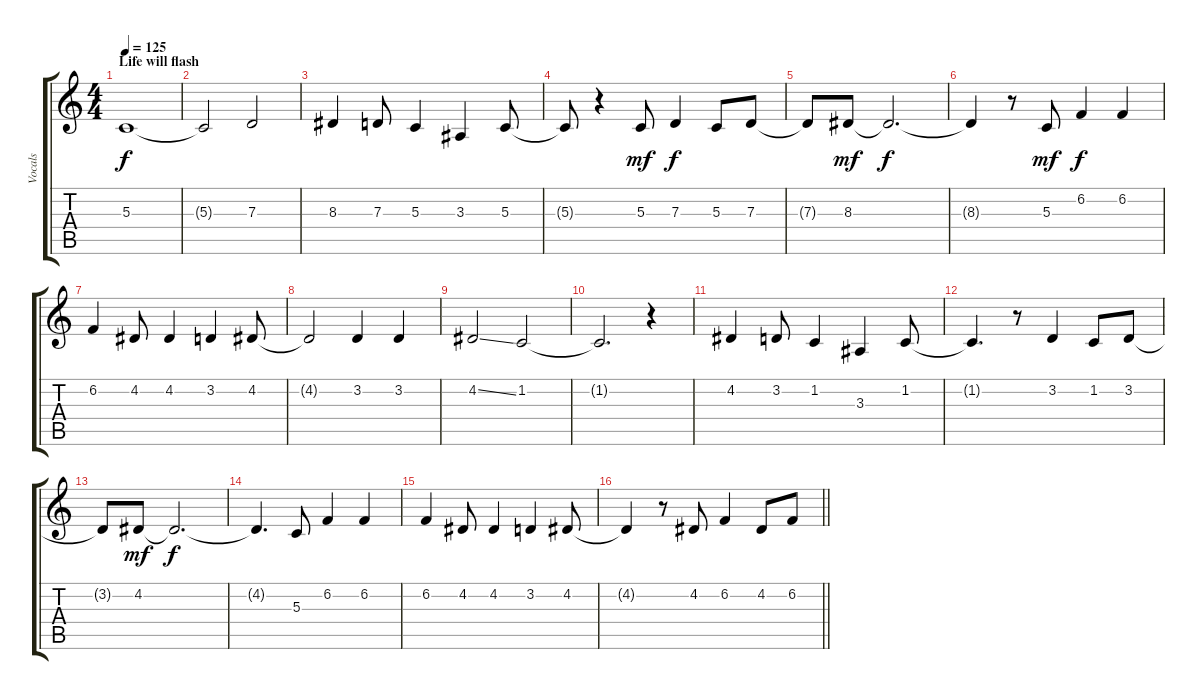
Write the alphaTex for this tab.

\track ("Vocals" "Vocals") {instrument choiraahs}
\staff {score tabs}
\tuning (E4 B3 G3 D3 A2 E2) {hide}
\ts (4 4)
\section ("" "Life will flash")
\tempo 125
\clef g2
\ks c
5.3.1{dy f} |
5.3{t}.2 7.3.2 |
8.3.4 7.3.8 5.3.4 3.3.4 5.3.8 |
5.3{t}.8 r.4 5.3.8{dy mf} 7.3.4{dy f} 5.3.8 7.3.8 |
7.3{t}.8 8.3.8{dy mf} 8.3{t}.2{d dy f} |
8.3{t}.4 r.8 5.3.8{dy mf} 6.2.4{dy f} 6.2.4 |
6.2.4 4.2.8 4.2.4 3.2.4 4.2.8 |
4.2{t}.2 3.2.4 3.2.4 |
4.2{ss}.2 1.2.2 |
1.2{t}.2{d} r.4 |
4.2.4 3.2.8 1.2.4 3.3.4 1.2.8 |
1.2{t}.4{d} r.8 3.2.4 1.2.8 3.2.8 |
3.2{t}.8 4.2.8{dy mf} 4.2{t}.2{d dy f} |
4.2{t}.4{d} 5.3.8 6.2.4 6.2.4 |
6.2.4 4.2.8 4.2.4 3.2.4 4.2.8 |
\barLineRight lightlight
4.2{t}.4 r.8 4.2.8 6.2.4 4.2.8 6.2.8
